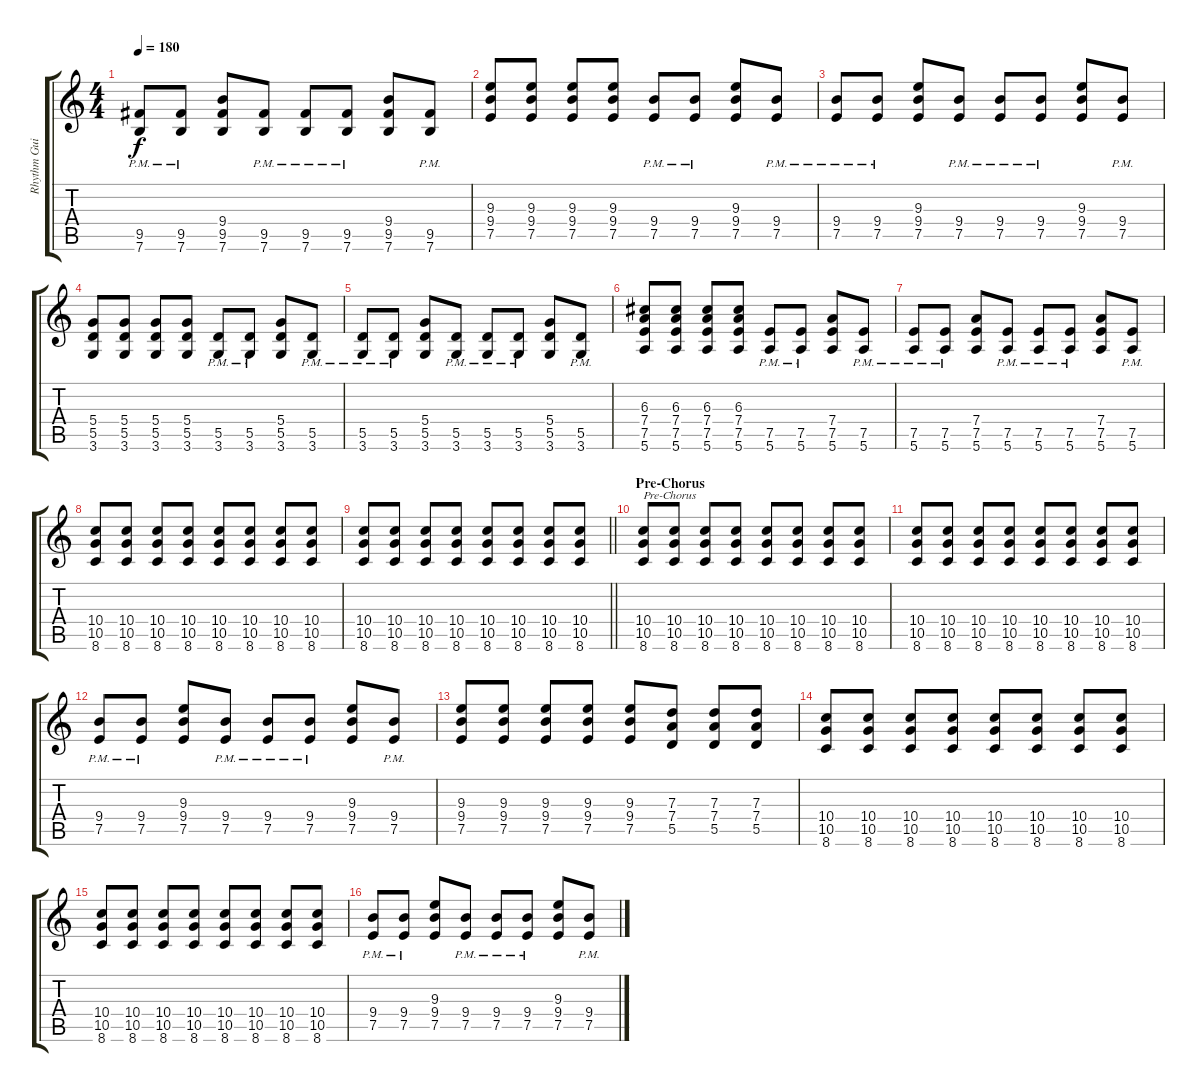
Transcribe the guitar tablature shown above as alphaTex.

\track ("Rhythm Guitar - Tony Sly" "Rhythm Gui") {instrument distortionguitar}
\staff {score tabs}
\tuning (E4 B3 G3 D3 A2 E2) {hide}
\ts (4 4)
\tempo 180
\clef g2
\ks c
(9.5{pm} 7.6{pm}).8{dy f} (9.5{pm} 7.6{pm}).8 (9.4 9.5 7.6).8 (9.5{pm} 7.6{pm}).8 (9.5{pm} 7.6{pm}).8 (9.5{pm} 7.6{pm}).8 (9.4 9.5 7.6).8 (9.5{pm} 7.6{pm}).8 |
(9.3 9.4 7.5).8 (9.3 9.4 7.5).8 (9.3 9.4 7.5).8 (9.3 9.4 7.5).8 (9.4{pm} 7.5{pm}).8 (9.4{pm} 7.5{pm}).8 (9.3 9.4 7.5).8 (9.4{pm} 7.5{pm}).8 |
(9.4{pm} 7.5{pm}).8 (9.4{pm} 7.5{pm}).8 (9.3 9.4 7.5).8 (9.4{pm} 7.5{pm}).8 (9.4{pm} 7.5{pm}).8 (9.4{pm} 7.5{pm}).8 (9.3 9.4 7.5).8 (9.4{pm} 7.5{pm}).8 |
(5.4 5.5 3.6).8 (5.4 5.5 3.6).8 (5.4 5.5 3.6).8 (5.4 5.5 3.6).8 (5.5{pm} 3.6{pm}).8 (5.5{pm} 3.6{pm}).8 (5.4 5.5 3.6).8 (5.5{pm} 3.6{pm}).8 |
(5.5{pm} 3.6{pm}).8 (5.5{pm} 3.6{pm}).8 (5.4 5.5 3.6).8 (5.5{pm} 3.6{pm}).8 (5.5{pm} 3.6{pm}).8 (5.5{pm} 3.6{pm}).8 (5.4 5.5 3.6).8 (5.5{pm} 3.6{pm}).8 |
(6.3 7.4 7.5 5.6).8 (6.3 7.4 7.5 5.6).8 (6.3 7.4 7.5 5.6).8 (6.3 7.4 7.5 5.6).8 (7.5{pm} 5.6{pm}).8 (7.5{pm} 5.6{pm}).8 (7.4 7.5 5.6).8 (7.5{pm} 5.6{pm}).8 |
(7.5{pm} 5.6{pm}).8 (7.5{pm} 5.6{pm}).8 (7.4 7.5 5.6).8 (7.5{pm} 5.6{pm}).8 (7.5{pm} 5.6{pm}).8 (7.5{pm} 5.6{pm}).8 (7.4 7.5 5.6).8 (7.5{pm} 5.6{pm}).8 |
(10.4 10.5 8.6).8 (10.4 10.5 8.6).8 (10.4 10.5 8.6).8 (10.4 10.5 8.6).8 (10.4 10.5 8.6).8 (10.4 10.5 8.6).8 (10.4 10.5 8.6).8 (10.4 10.5 8.6).8 |
\barLineRight lightlight
(10.4 10.5 8.6).8 (10.4 10.5 8.6).8 (10.4 10.5 8.6).8 (10.4 10.5 8.6).8 (10.4 10.5 8.6).8 (10.4 10.5 8.6).8 (10.4 10.5 8.6).8 (10.4 10.5 8.6).8 |
\section ("" "Pre-Chorus")
(10.4 10.5 8.6).8{txt "Pre-Chorus"} (10.4 10.5 8.6).8 (10.4 10.5 8.6).8 (10.4 10.5 8.6).8 (10.4 10.5 8.6).8 (10.4 10.5 8.6).8 (10.4 10.5 8.6).8 (10.4 10.5 8.6).8 |
(10.4 10.5 8.6).8 (10.4 10.5 8.6).8 (10.4 10.5 8.6).8 (10.4 10.5 8.6).8 (10.4 10.5 8.6).8 (10.4 10.5 8.6).8 (10.4 10.5 8.6).8 (10.4 10.5 8.6).8 |
(9.4{pm} 7.5{pm}).8 (9.4{pm} 7.5{pm}).8 (9.3 9.4 7.5).8 (9.4{pm} 7.5{pm}).8 (9.4{pm} 7.5{pm}).8 (9.4{pm} 7.5{pm}).8 (9.3 9.4 7.5).8 (9.4{pm} 7.5{pm}).8 |
(9.3 9.4 7.5).8 (9.3 9.4 7.5).8 (9.3 9.4 7.5).8 (9.3 9.4 7.5).8 (9.3 9.4 7.5).8 (7.3 7.4 5.5).8 (7.3 7.4 5.5).8 (7.3 7.4 5.5).8 |
(10.4 10.5 8.6).8 (10.4 10.5 8.6).8 (10.4 10.5 8.6).8 (10.4 10.5 8.6).8 (10.4 10.5 8.6).8 (10.4 10.5 8.6).8 (10.4 10.5 8.6).8 (10.4 10.5 8.6).8 |
(10.4 10.5 8.6).8 (10.4 10.5 8.6).8 (10.4 10.5 8.6).8 (10.4 10.5 8.6).8 (10.4 10.5 8.6).8 (10.4 10.5 8.6).8 (10.4 10.5 8.6).8 (10.4 10.5 8.6).8 |
(9.4{pm} 7.5{pm}).8 (9.4{pm} 7.5{pm}).8 (9.3 9.4 7.5).8 (9.4{pm} 7.5{pm}).8 (9.4{pm} 7.5{pm}).8 (9.4{pm} 7.5{pm}).8 (9.3 9.4 7.5).8 (9.4{pm} 7.5{pm}).8
